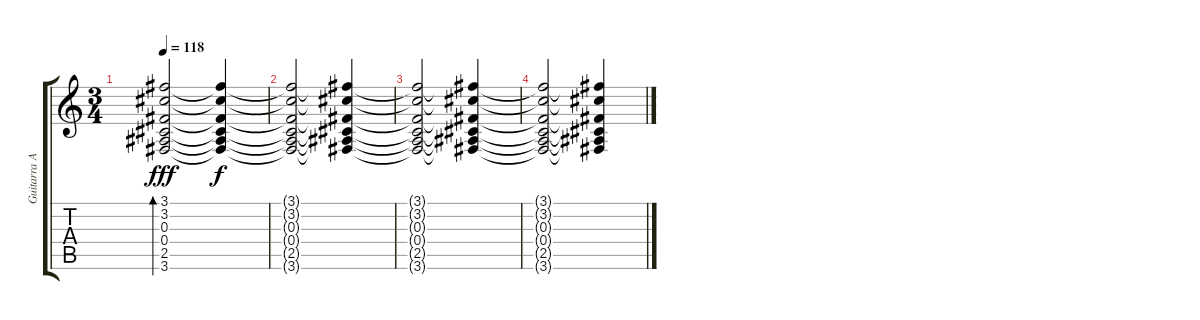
\track ("Guitarra Acustica" "Guitarra A") {instrument acousticguitarsteel}
\staff {score tabs}
\tuning (Eb4 Bb3 Gb3 Db3 Ab2 Eb2) {hide}
\ts (3 4)
\tempo 118
\clef g2
\ks c
(3.1 3.2 0.3 0.4 2.5 3.6).2{bd 60 dy fff} (3.1{t} 3.2{t} 0.3{t} 0.4{t} 2.5{t} 3.6{t}).4{dy f} |
(3.1{t} 3.2{t} 0.3{t} 0.4{t} 2.5{t} 3.6{t}).2 (3.1{t} 3.2{t} 0.3{t} 0.4{t} 2.5{t} 3.6{t}).4 |
(3.1{t} 3.2{t} 0.3{t} 0.4{t} 2.5{t} 3.6{t}).2{volume 7} (3.1{t} 3.2{t} 0.3{t} 0.4{t} 2.5{t} 3.6{t}).4 |
(3.1{t} 3.2{t} 0.3{t} 0.4{t} 2.5{t} 3.6{t}).2 (3.1{t} 3.2{t} 0.3{t} 0.4{t} 2.5{t} 3.6{t}).4
